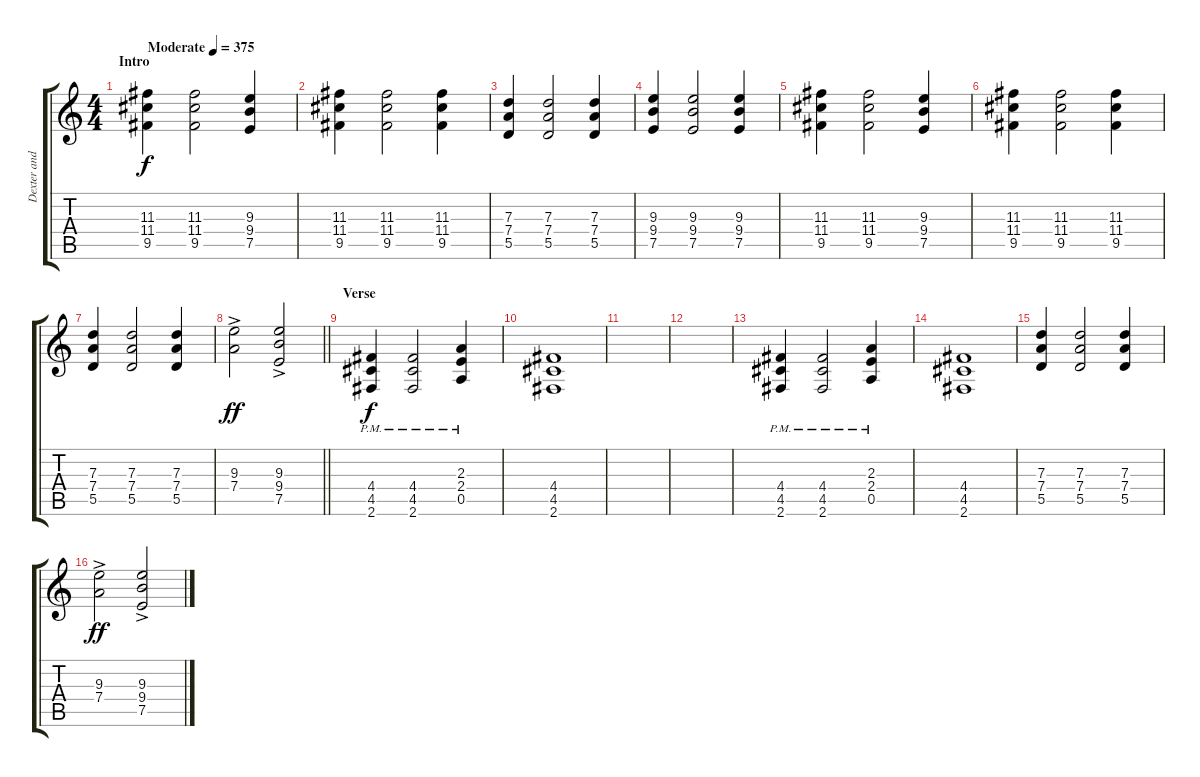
\track ("Dexter and Noodles (Guitars)" "Dexter and") {instrument overdrivenguitar}
\staff {score tabs}
\tuning (E4 B3 G3 D3 A2 E2) {hide}
\ts (4 4)
\section ("" "Intro")
\tempo (375 "Moderate")
\clef g2
\ks c
(11.3 11.4 9.5).4{dy f instrument overdrivenguitar} (11.3 11.4 9.5).2 (9.3 9.4 7.5).4 |
(11.3 11.4 9.5).4 (11.3 11.4 9.5).2 (11.3 11.4 9.5).4 |
(7.3 7.4 5.5).4 (7.3 7.4 5.5).2 (7.3 7.4 5.5).4 |
(9.3 9.4 7.5).4 (9.3 9.4 7.5).2 (9.3 9.4 7.5).4 |
(11.3 11.4 9.5).4 (11.3 11.4 9.5).2 (9.3 9.4 7.5).4 |
(11.3 11.4 9.5).4 (11.3 11.4 9.5).2 (11.3 11.4 9.5).4 |
(7.3 7.4 5.5).4 (7.3 7.4 5.5).2 (7.3 7.4 5.5).4 |
\barLineRight lightlight
(9.3{ac} 7.4{ac}).2{dy ff} (9.3{ac} 9.4{ac} 7.5{ac}).2 |
\section ("" "Verse")
(4.4{pm} 4.5{pm} 2.6{pm}).4{dy f} (4.4{pm} 4.5{pm} 2.6{pm}).2 (2.3{pm} 2.4{pm} 0.5{pm}).4 |
(4.4 4.5 2.6).1 |
|
|
(4.4{pm} 4.5{pm} 2.6{pm}).4 (4.4{pm} 4.5{pm} 2.6{pm}).2 (2.3{pm} 2.4{pm} 0.5{pm}).4 |
(4.4 4.5 2.6).1 |
(7.3 7.4 5.5).4 (7.3 7.4 5.5).2 (7.3 7.4 5.5).4 |
(9.3{ac} 7.4{ac}).2{dy ff} (9.3{ac} 9.4{ac} 7.5{ac}).2
